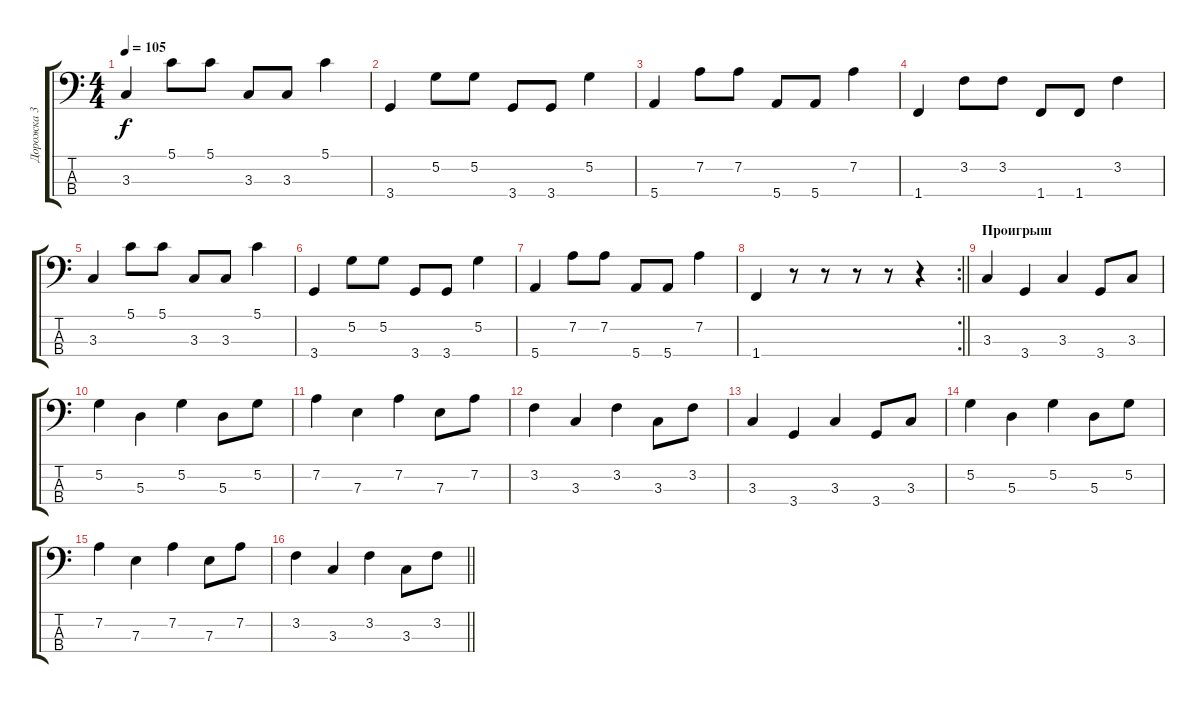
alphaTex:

\track ("Дорожка 3" "Дорожка 3") {instrument electricbasspick}
\staff {score tabs}
\tuning (G2 D2 A1 E1) {hide}
\ts (4 4)
\tempo 105
\clef f4
\ks c
3.3.4{dy f} 5.1.8 5.1.8 3.3.8 3.3.8 5.1.4 |
3.4.4 5.2.8 5.2.8 3.4.8 3.4.8 5.2.4 |
5.4.4 7.2.8 7.2.8 5.4.8 5.4.8 7.2.4 |
1.4.4 3.2.8 3.2.8 1.4.8 1.4.8 3.2.4 |
3.3.4 5.1.8 5.1.8 3.3.8 3.3.8 5.1.4 |
3.4.4 5.2.8 5.2.8 3.4.8 3.4.8 5.2.4 |
5.4.4 7.2.8 7.2.8 5.4.8 5.4.8 7.2.4 |
\rc 2
\barLineRight lightlight
1.4.4 r.8 r.8 r.8 r.8 r.4 |
\section ("" "Проигрыш")
3.3.4 3.4.4 3.3.4 3.4.8 3.3.8 |
5.2.4 5.3.4 5.2.4 5.3.8 5.2.8 |
7.2.4 7.3.4 7.2.4 7.3.8 7.2.8 |
3.2.4 3.3.4 3.2.4 3.3.8 3.2.8 |
3.3.4 3.4.4 3.3.4 3.4.8 3.3.8 |
5.2.4 5.3.4 5.2.4 5.3.8 5.2.8 |
7.2.4 7.3.4 7.2.4 7.3.8 7.2.8 |
\barLineRight lightlight
3.2.4 3.3.4 3.2.4 3.3.8 3.2.8
